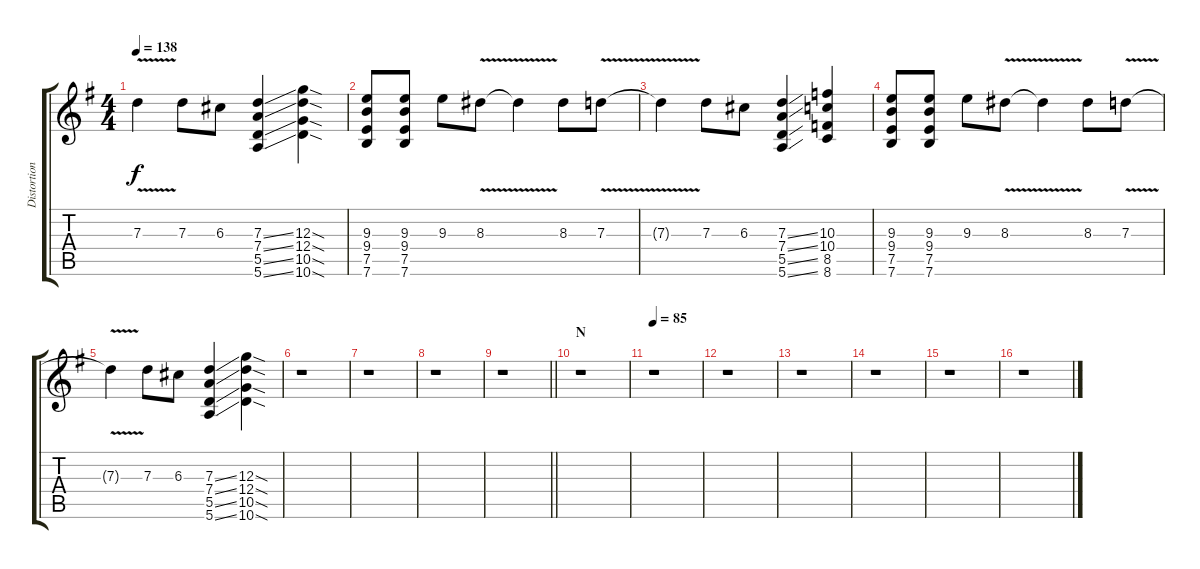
\track ("Distortion 6" "Distortion") {instrument distortionguitar}
\staff {score tabs}
\tuning (E4 B3 G3 D3 A2 E2) {hide}
\ts (4 4)
\tempo 138
\clef g2
\ks g
7.3{v t}.4{dy f} 7.3.8 6.3.8 (7.3{ss} 7.4{ss} 5.5{ss} 5.6{ss}).4 (12.3{sod} 12.4{sod} 10.5{sod} 10.6{sod}).4 |
(9.3 9.4 7.5 7.6).8 (9.3 9.4 7.5 7.6).8 9.3.8 8.3{v}.8 8.3{t}.4 8.3.8 7.3{v}.8 |
7.3{v t}.4 7.3.8 6.3.8 (7.3{ss} 7.4{ss} 5.5{ss} 5.6{ss}).4 (10.3 10.4 8.5 8.6).4 |
(9.3 9.4 7.5 7.6).8 (9.3 9.4 7.5 7.6).8 9.3.8 8.3{v}.8 8.3{t}.4 8.3.8 7.3{v}.8 |
7.3{v t}.4 7.3.8 6.3.8 (7.3{ss} 7.4{ss} 5.5{ss} 5.6{ss}).4 (12.3{sod} 12.4{sod} 10.5{sod} 10.6{sod}).4 |
r.1 |
r.1 |
r.1 |
\barLineRight lightlight
r.1 |
\section ("" "N")
r.1 |
\tempo 85
r.1 |
r.1 |
r.1 |
r.1 |
r.1 |
r.1
